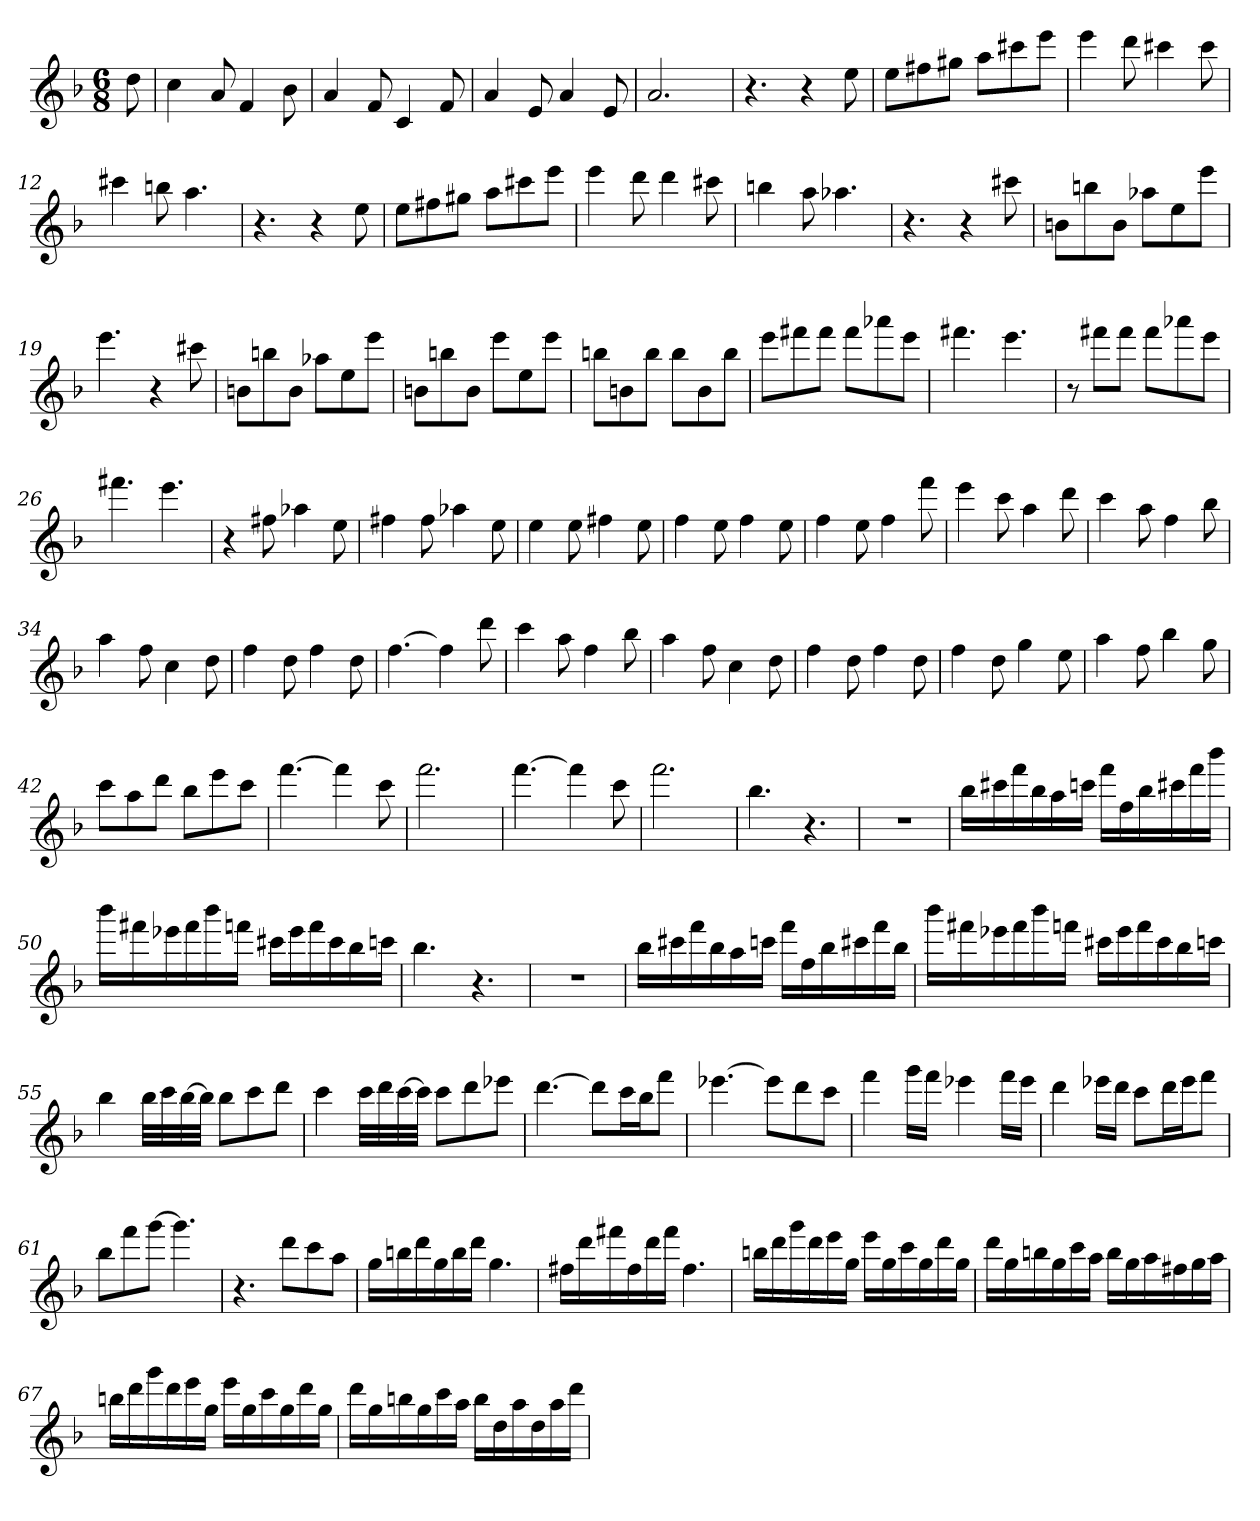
**kern
*part1
*staff1
*clefG2
*k[b-]
*d:
*M6/8
=
8dd
=5
4cc
8a
4f
8b-
=6
4a
8f
4c
8f
=7
4a
8e
4a
8e
=8
2.a
=9
4.r
4r
8ee
=10
8ee\L
8ff#X\
8gg#X\J
8aa\L
8ccc#X\
8eee\J
=11
4eee
8ddd
4ccc#X
8ccc#
=12
4ccc#X
8bbn
4.aa
=13
4.r
4r
8ee
=14
8ee\L
8ff#X\
8gg#X\J
8aa\L
8ccc#X\
8eee\J
=15
4eee
8ddd
4ddd
8ccc#X
=16
4bbn
8aa
4.aa-X
=17
4.r
4r
8ccc#X
=18
8bn\L
8bbn\
8b\J
8aa-X\L
8ee\
8eee\J
=19
4.eee
4r
8ccc#X
=20
8bn\L
8bbn\
8b\J
8aa-X\L
8ee\
8eee\J
=21
8bn\L
8bbn\
8b\J
8eee\L
8ee\
8eee\J
=22
8bbn\L
8bn\
8bb\J
8bb\L
8b\
8bb\J
=23
8eee\L
8fff#X\
8fff#\J
8fff#\L
8aaa-X\
8eee\J
=24
4.fff#X
4.eee
=25
8r
8fff#X\L
8fff#\J
8fff#\L
8aaa-X\
8eee\J
=26
4.fff#X
4.eee
=27
4r
8ff#X
4aa-X
8ee
=28
4ff#X
8ff#
4aa-X
8ee
=29
4ee
8ee
4ff#X
8ee
=30
4ff
8ee
4ff
8ee
=31
4ff
8ee
4ff
8fff
=32
4eee
8ccc
4aa
8ddd
=33
4ccc
8aa
4ff
8bb-
=34
4aa
8ff
4cc
8dd
=35
4ff
8dd
4ff
8dd
=36
[4.ff
4ff]
8ddd
=37
4ccc
8aa
4ff
8bb-
=38
4aa
8ff
4cc
8dd
=39
4ff
8dd
4ff
8dd
=40
4ff
8dd
4gg
8ee
=41
4aa
8ff
4bb-
8gg
=42
8ccc\L
8aa\
8ddd\J
8bb-\L
8eee\
8ccc\J
=43
[4.fff
4fff]
8ccc
=44
2.fff
=45
[4.fff
4fff]
8ccc
=46
2.fff
=47
4.bb-
4.r
=48
2.r
=49
16bb-\LL
16ccc#X\
16fff\
16bb-\
16aa\
16cccn\JJ
16fff\LL
16ff\
16bb-\
16ccc#X\
16fff\
16bbb-\JJ
=50
16bbb-\LL
16fff#X\
16eee-X\
16fff#\
16bbb-\
16fffn\JJ
16ccc#X\LL
16eee-\
16fff\
16ccc#\
16bb-\
16cccn\JJ
=51
4.bb-
4.r
=52
2.r
=53
16bb-\LL
16ccc#X\
16fff\
16bb-\
16aa\
16cccn\JJ
16fff\LL
16ff\
16bb-\
16ccc#X\
16fff\
16bb-\JJ
=54
16bbb-\LL
16fff#X\
16eee-X\
16fff#\
16bbb-\
16fffn\JJ
16ccc#X\LL
16eee-\
16fff\
16ccc#\
16bb-\
16cccn\JJ
=55
4bb-
32bb-\LLL
32ccc\
[32bb-\
32bb-\JJJ]
8bb-\L
8ccc\
8ddd\J
=56
4ccc
32ccc\LLL
32ddd\
[32ccc\
32ccc\JJJ]
8ccc\L
8ddd\
8eee-X\J
=57
[4.ddd
8ddd\L]
16ccc\L
16bb-\J
8fff\J
=58
[4.eee-X
8eee-\L]
8ddd\
8ccc\J
=59
4fff
16ggg\LL
16fff\JJ
4eee-X
16fff\LL
16eee-\JJ
=60
4ddd
16eee-X\LL
16ddd\JJ
8ccc\L
16ddd\L
16eee-\J
8fff\J
=61
8bb-\L
8fff\
[8ggg\J
4.ggg]
=62
4.r
8ddd\L
8ccc\
8aa\J
=63
16gg\LL
16bbn\
16ddd\
16gg\
16bb\
16ddd\JJ
4.gg
=64
16ff#X\LL
16ddd\
16fff#X\
16ff#\
16ddd\
16fff#\JJ
4.ff#
=65
16bbn\LL
16ddd\
16ggg\
16ddd\
16eee\
16gg\JJ
16eee\LL
16gg\
16ccc\
16gg\
16ddd\
16gg\JJ
=66
16ddd\LL
16gg\
16bbn\
16gg\
16ccc\
16aa\JJ
16bb\LL
16gg\
16aa\
16ff#X\
16gg\
16aa\JJ
=67
16bbn\LL
16ddd\
16ggg\
16ddd\
16eee\
16gg\JJ
16eee\LL
16gg\
16ccc\
16gg\
16ddd\
16gg\JJ
=68
16ddd\LL
16gg\
16bbn\
16gg\
16ccc\
16aa\JJ
16bb\LL
16dd\
16aa\
16dd\
16aa\
16ddd\JJ
=
*-
